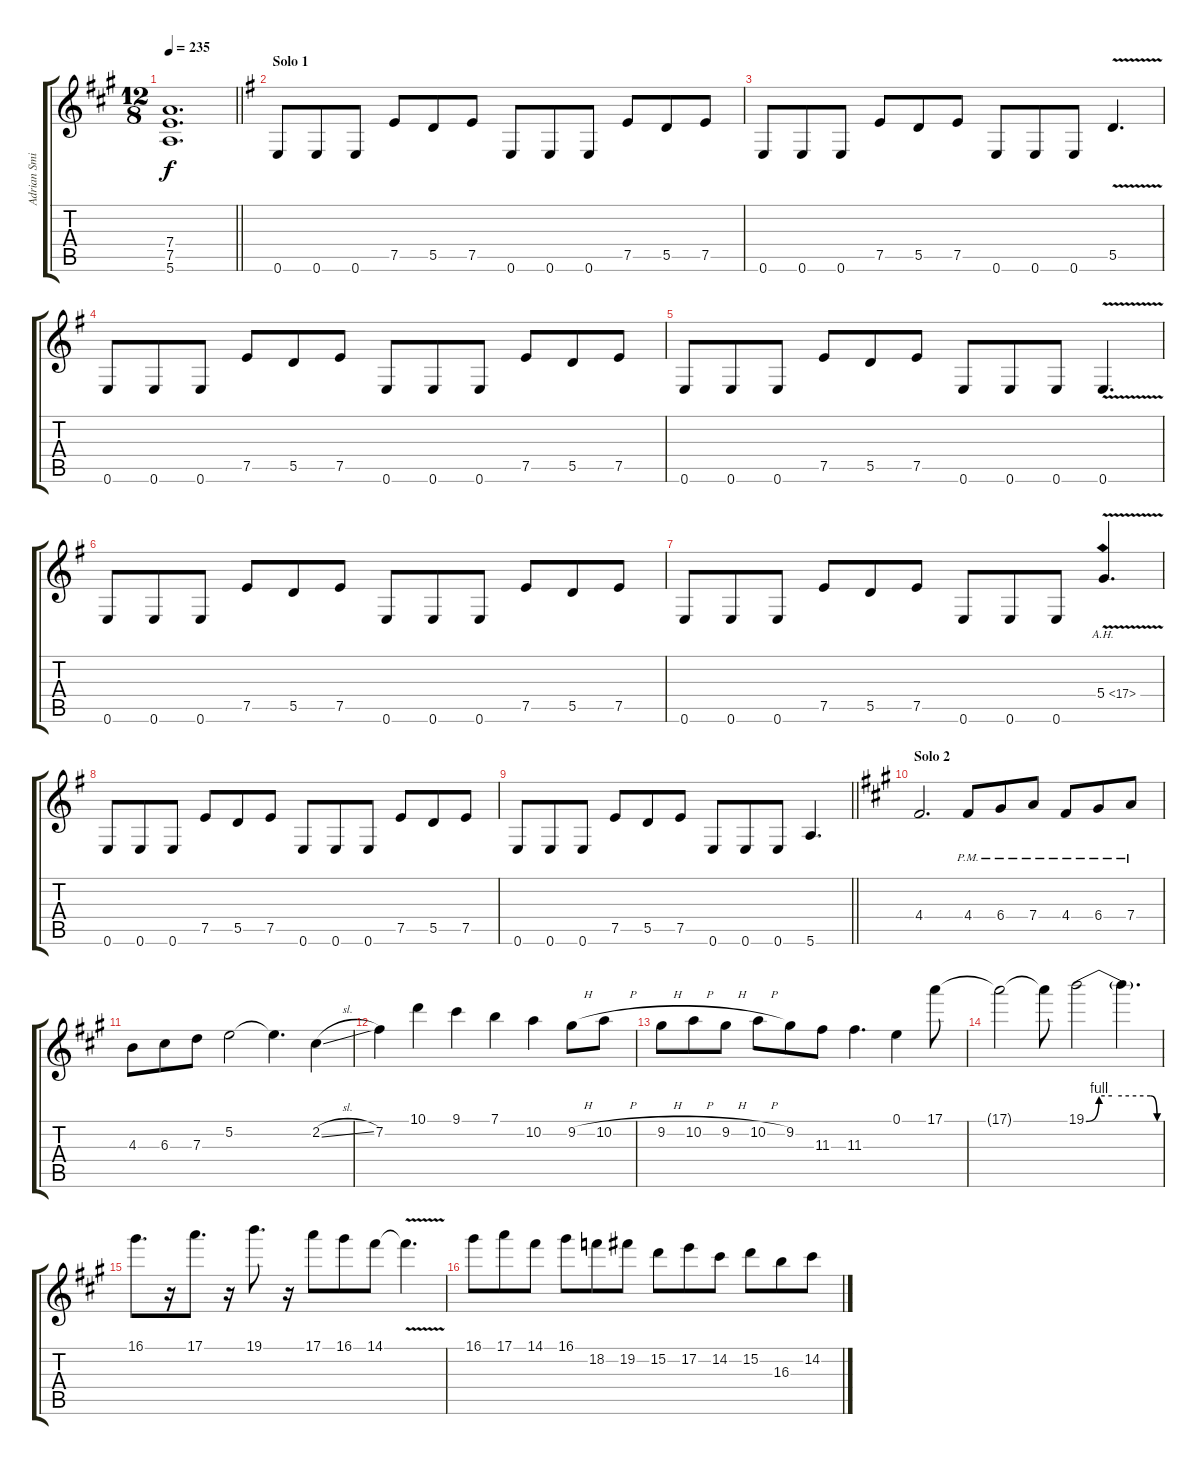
\track ("Adrian Smith (Guitar)" "Adrian Smi") {instrument distortionguitar}
\staff {score tabs}
\tuning (E4 B3 G3 D3 A2 E2) {hide}
\ts (12 8)
\tempo 235
\clef g2
\barLineRight lightlight
\ks f#minor
(7.4{t} 7.5{t} 5.6{t}).1{d dy f} |
\section ("" "Solo 1")
\ks eminor
0.6.8 0.6.8 0.6.8 7.5.8 5.5.8 7.5.8 0.6.8 0.6.8 0.6.8 7.5.8 5.5.8 7.5.8 |
0.6.8 0.6.8 0.6.8 7.5.8 5.5.8 7.5.8 0.6.8 0.6.8 0.6.8 5.5{v}.4{d} |
0.6.8 0.6.8 0.6.8 7.5.8 5.5.8 7.5.8 0.6.8 0.6.8 0.6.8 7.5.8 5.5.8 7.5.8 |
0.6.8 0.6.8 0.6.8 7.5.8 5.5.8 7.5.8 0.6.8 0.6.8 0.6.8 0.6{v}.4{d} |
0.6.8 0.6.8 0.6.8 7.5.8 5.5.8 7.5.8 0.6.8 0.6.8 0.6.8 7.5.8 5.5.8 7.5.8 |
0.6.8 0.6.8 0.6.8 7.5.8 5.5.8 7.5.8 0.6.8 0.6.8 0.6.8 5.4{ah 12 v}.4{d} |
0.6.8 0.6.8 0.6.8 7.5.8 5.5.8 7.5.8 0.6.8 0.6.8 0.6.8 7.5.8 5.5.8 7.5.8 |
\barLineRight lightlight
0.6.8 0.6.8 0.6.8 7.5.8 5.5.8 7.5.8 0.6.8 0.6.8 0.6.8 5.6.4{d} |
\section ("" "Solo 2")
\ks f#minor
4.4.2{d} 4.4{pm}.8 6.4{pm}.8 7.4{pm}.8 4.4{pm}.8 6.4{pm}.8 7.4{pm}.8 |
4.3.8 6.3.8 7.3.8 5.2.2 5.2{t}.4{d} 2.2{sl}.4 |
7.2.4 10.1.4 9.1.4 7.1.4 10.2.4 9.2{h}.8 10.2{h}.8 |
9.2{h}.8 10.2{h}.8 9.2{h}.8 10.2{h}.8 9.2.8 11.3.8 11.3.4{d} 0.1.4 17.1.8 |
17.1{t}.2 17.1{t}.8 19.1{be (custom 0 0 10 4 20 4 50 4 55 0 60 0)}.2 19.1{t}.4{d} |
16.1.8{d} r.16 17.1.8{d} r.16 19.1.8{d} r.16 17.1.8 16.1.8 14.1.8 14.1{v t}.4{d} |
16.1.8 17.1.8 14.1.8 16.1.8 18.2.8 19.2.8 15.2.8 17.2.8 14.2.8 15.2.8 16.3.8 14.2.8
